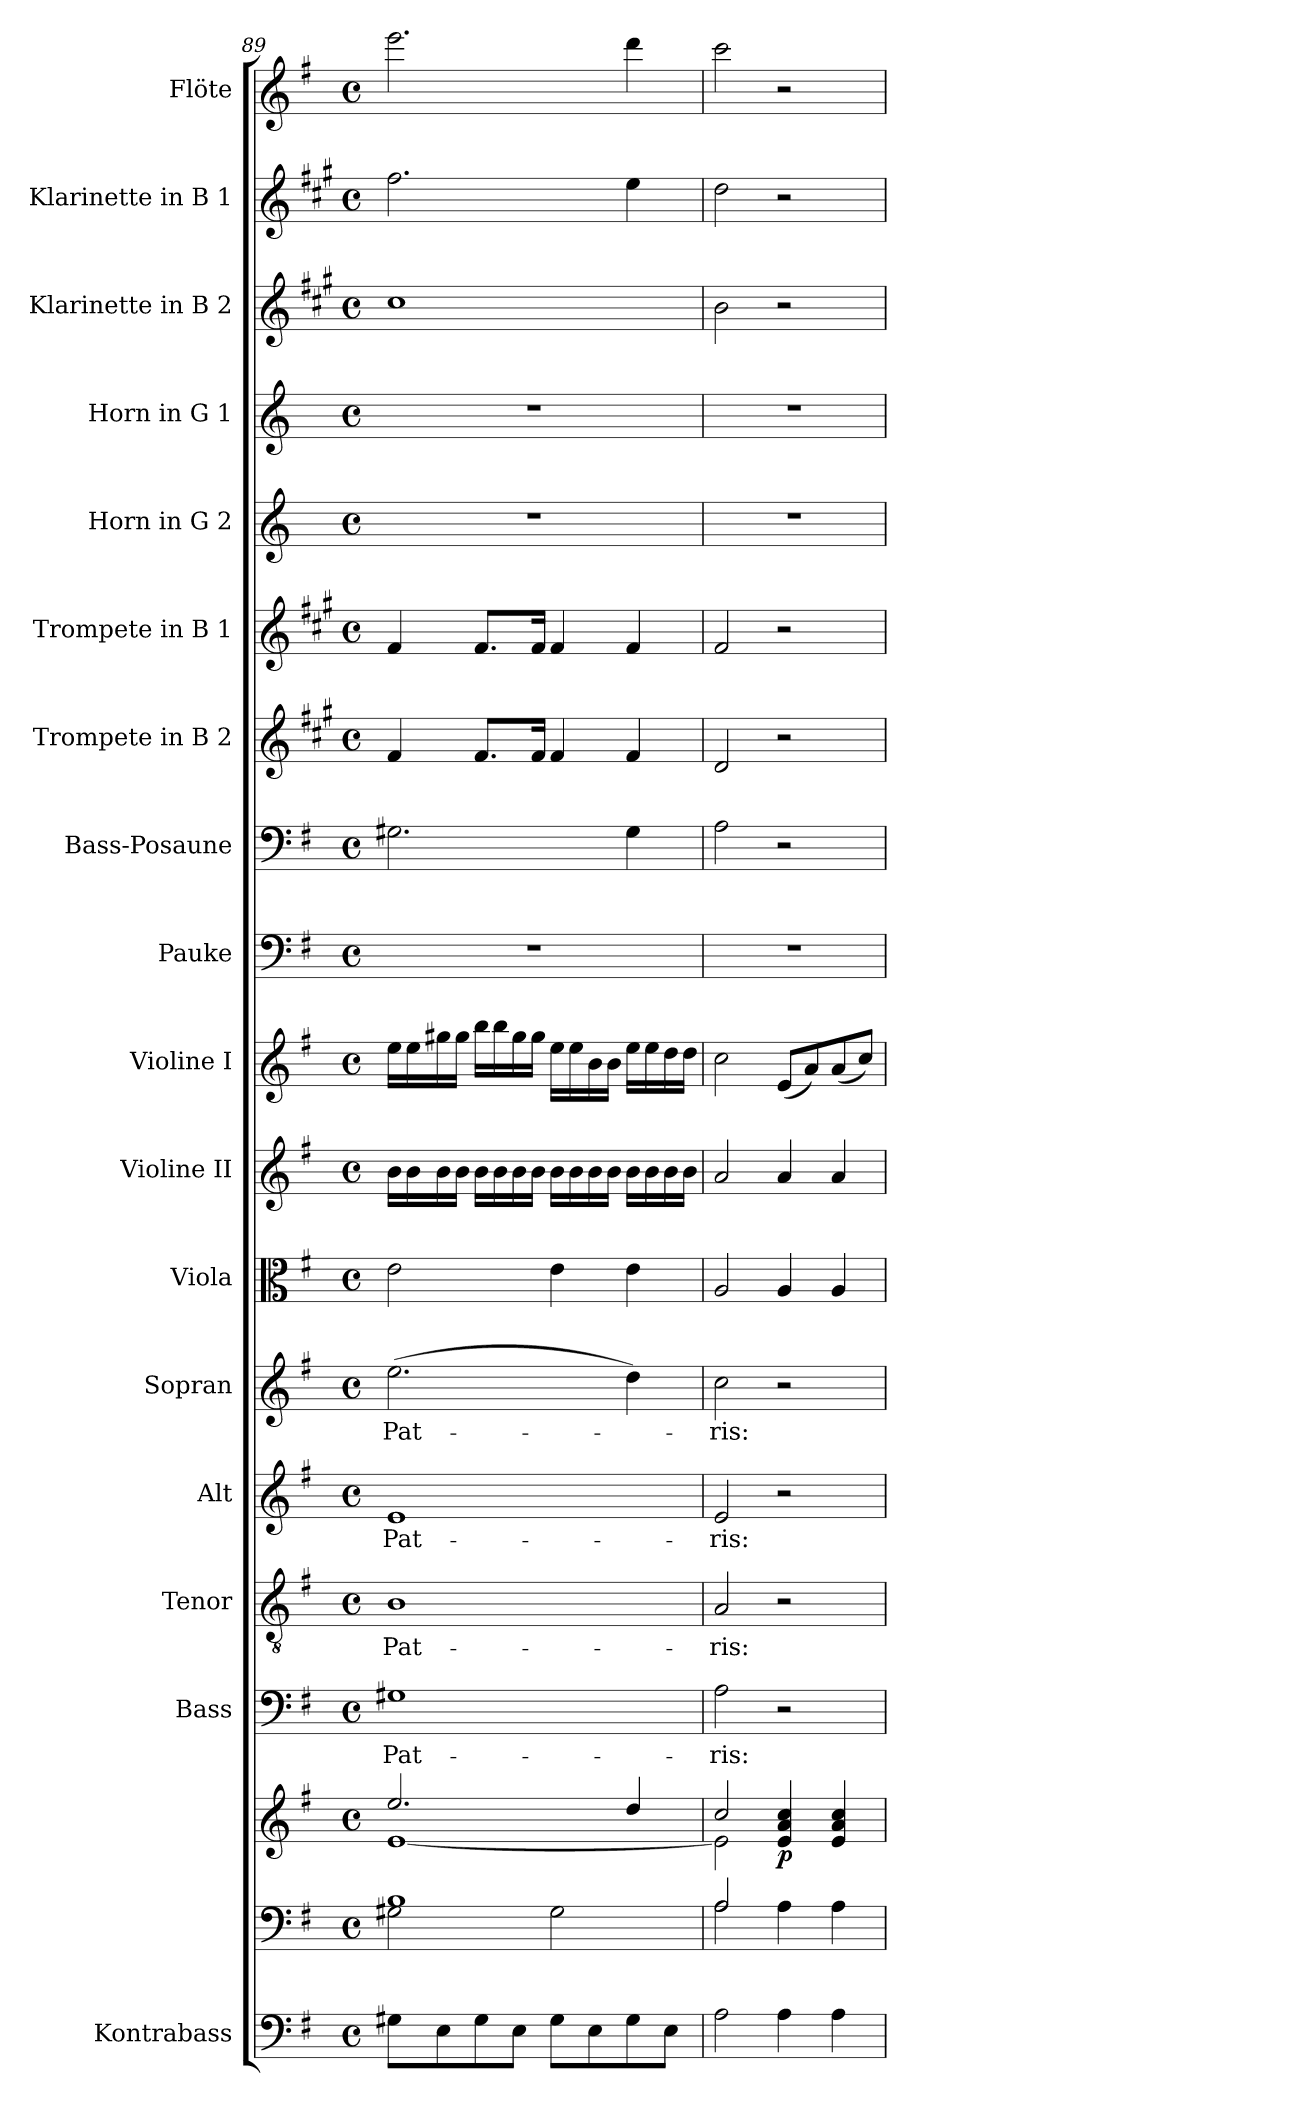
**kern	**kern	**kern	**dynam	**kern	**text	**kern	**text	**kern	**text	**kern	**text	**kern	**kern	**kern	**kern	**kern	**kern	**kern	**kern	**kern	**kern	**kern	**kern
*part18	*part17	*part17	*part17	*part16	*part16	*part15	*part15	*part14	*part14	*part13	*part13	*part12	*part11	*part10	*part9	*part8	*part7	*part6	*part5	*part4	*part3	*part2	*part1
*staff19	*staff18	*staff17	*staff17/18	*staff16	*staff16	*staff15	*staff15	*staff14	*staff14	*staff13	*staff13	*staff12	*staff11	*staff10	*staff9	*staff8	*staff7	*staff6	*staff5	*staff4	*staff3	*staff2	*staff1
*I"Kontrabass	*	*	*	*I"Bass	*	*I"Tenor	*	*I"Alt	*	*I"Sopran	*	*I"Viola	*I"Violine II	*I"Violine I	*I"Pauke	*I"Bass-Posaune	*I"Trompete in B 2	*I"Trompete in B 1	*I"Horn in G 2	*I"Horn in G 1	*I"Klarinette in B 2	*I"Klarinette in B 1	*I"Flöte
*I'Kb.	*	*	*	*I'B	*	*I'T	*	*I'A	*	*I'S	*	*I'Vla.	*I'Vl. II	*I'Vl. I	*I'Pk.	*I'B. Pos.	*	*	*I'Hrn. 2	*I'Hrn. 1	*	*	*I'Fl.
*clefF4	*clefF4	*clefG2	*	*clefF4	*	*clefGv2	*	*clefG2	*	*clefG2	*	*clefC3	*clefG2	*clefG2	*clefF4	*clefF4	*clefG2	*clefG2	*clefG2	*clefG2	*clefG2	*clefG2	*clefG2
*ITrd7c12	*	*	*	*	*	*	*	*	*	*	*	*	*	*	*	*	*ITrd1c2	*ITrd1c2	*ITrd3c5	*ITrd3c5	*ITrd1c2	*ITrd1c2	*
*k[f#]	*k[f#]	*k[f#]	*	*k[f#]	*	*k[f#]	*	*k[f#]	*	*k[f#]	*	*k[f#]	*k[f#]	*k[f#]	*k[f#]	*k[f#]	*k[f#]	*k[f#]	*k[f#]	*k[f#]	*k[f#]	*k[f#]	*k[f#]
*G:	*G:	*G:	*	*G:	*	*G:	*	*G:	*	*G:	*	*G:	*G:	*G:	*G:	*G:	*G:	*G:	*G:	*G:	*G:	*G:	*G:
*M4/4	*M4/4	*M4/4	*	*M4/4	*	*M4/4	*	*M4/4	*	*M4/4	*	*M4/4	*M4/4	*M4/4	*M4/4	*M4/4	*M4/4	*M4/4	*M4/4	*M4/4	*M4/4	*M4/4	*M4/4
*met(c)	*met(c)	*met(c)	*	*met(c)	*	*met(c)	*	*met(c)	*	*met(c)	*	*met(c)	*met(c)	*met(c)	*met(c)	*met(c)	*met(c)	*met(c)	*met(c)	*met(c)	*met(c)	*met(c)	*met(c)
=89	=89	=89	=89	=89	=89	=89	=89	=89	=89	=89	=89	=89	=89	=89	=89	=89	=89	=89	=89	=89	=89	=89	=89
*	*^	*^	*	*	*	*	*	*	*	*	*	*	*	*	*	*	*	*	*	*	*	*	*
!	!	!	!	!	!	!	!LO:LY:b	!	!LO:LY:b	!	!LO:LY:b	!	!LO:LY:b	!	!	!	!	!	!	!	!	!	!	!	!
8GG#X\L	1B	2G#X\	2.ee/	[<1e	.	1G#X	Pat-	1B	Pat-	1e	Pat-	(>2.ee\	Pat-	2e\	16b\LL	16ee\LL	1r	2.G#X\	4e/	4e/	1r	1r	1b	2.ee\	2.eee\
.	.	.	.	.	.	.	.	.	.	.	.	.	.	.	16b\	16ee\	.	.	.	.	.	.	.	.	.
8EE\	.	.	.	.	.	.	.	.	.	.	.	.	.	.	16b\	16gg#X\	.	.	.	.	.	.	.	.	.
.	.	.	.	.	.	.	.	.	.	.	.	.	.	.	16b\JJ	16gg#\JJ	.	.	.	.	.	.	.	.	.
8GG#\	.	.	.	.	.	.	.	.	.	.	.	.	.	.	16b\LL	16bb\LL	.	.	8.e/L	8.e/L	.	.	.	.	.
.	.	.	.	.	.	.	.	.	.	.	.	.	.	.	16b\	16bb\	.	.	.	.	.	.	.	.	.
8EE\J	.	.	.	.	.	.	.	.	.	.	.	.	.	.	16b\	16gg#\	.	.	.	.	.	.	.	.	.
.	.	.	.	.	.	.	.	.	.	.	.	.	.	.	16b\JJ	16gg#\JJ	.	.	16e/Jk	16e/Jk	.	.	.	.	.
8GG#\L	.	2G#\	.	.	.	.	.	.	.	.	.	.	.	4e\	16b\LL	16ee\LL	.	.	4e/	4e/	.	.	.	.	.
.	.	.	.	.	.	.	.	.	.	.	.	.	.	.	16b\	16ee\	.	.	.	.	.	.	.	.	.
8EE\	.	.	.	.	.	.	.	.	.	.	.	.	.	.	16b\	16b\	.	.	.	.	.	.	.	.	.
.	.	.	.	.	.	.	.	.	.	.	.	.	.	.	16b\JJ	16b\JJ	.	.	.	.	.	.	.	.	.
8GG#\	.	.	4dd/	.	.	.	.	.	.	.	.	4dd\)	.	4e\	16b\LL	16ee\LL	.	4G#\	4e/	4e/	.	.	.	4dd\	4ddd\
.	.	.	.	.	.	.	.	.	.	.	.	.	.	.	16b\	16ee\	.	.	.	.	.	.	.	.	.
8EE\J	.	.	.	.	.	.	.	.	.	.	.	.	.	.	16b\	16dd\	.	.	.	.	.	.	.	.	.
.	.	.	.	.	.	.	.	.	.	.	.	.	.	.	16b\JJ	16dd\JJ	.	.	.	.	.	.	.	.	.
=90	=90	=90	=90	=90	=90	=90	=90	=90	=90	=90	=90	=90	=90	=90	=90	=90	=90	=90	=90	=90	=90	=90	=90	=90	=90
!	!	!	!	!	!	!	!LO:LY:b	!	!LO:LY:b	!	!LO:LY:b	!	!LO:LY:b	!	!	!	!	!	!	!	!	!	!	!	!
2AA\	2A/	2A\	2cc/	2e\]	.	2A\	-ris:	2A/	-ris:	2e/	-ris:	2cc\	-ris:	2A/	2a/	2cc\	1r	2A\	2c/	2e/	1r	1r	2a\	2cc\	2ccc\
!	!	!	!	!	!LO:DY:b	!	!	!	!	!	!	!	!	!	!	!	!	!	!	!	!	!	!	!	!
4AA\	2ryy	4A\	4e/ 4a/ 4cc/	2ryy	p	2r	.	2r	.	2r	.	2r	.	4A/	4a/	(<8e/L	.	2r	2r	2r	.	.	2r	2r	2r
.	.	.	.	.	.	.	.	.	.	.	.	.	.	.	.	8a/)	.	.	.	.	.	.	.	.	.
4AA\	.	4A\	4e/ 4a/ 4cc/	.	.	.	.	.	.	.	.	.	.	4A/	4a/	(<8a/	.	.	.	.	.	.	.	.	.
.	.	.	.	.	.	.	.	.	.	.	.	.	.	.	.	8cc/J)	.	.	.	.	.	.	.	.	.
*	*v	*v	*	*	*	*	*	*	*	*	*	*	*	*	*	*	*	*	*	*	*	*	*	*	*
*	*	*v	*v	*	*	*	*	*	*	*	*	*	*	*	*	*	*	*	*	*	*	*	*	*
=	=	=	=	=	=	=	=	=	=	=	=	=	=	=	=	=	=	=	=	=	=	=	=
*-	*-	*-	*-	*-	*-	*-	*-	*-	*-	*-	*-	*-	*-	*-	*-	*-	*-	*-	*-	*-	*-	*-	*-
